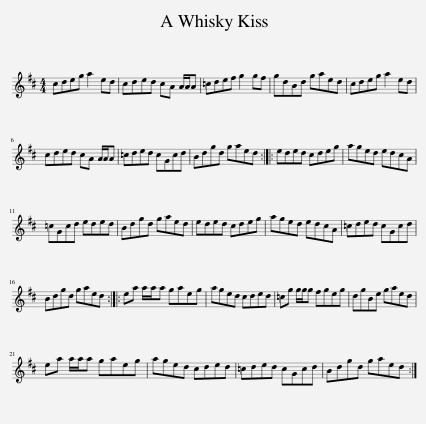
X:1
L:1/8
M:4/4
I:linebreak $
K:D
V:1 treble
V:1
 cdeg a2 ed | cded cA A/A/A | =cdef g2 gf | gdBd gaed | cdeg a2 ed |$ %5
 cded cA A/A/A | =cded cGcd | Bdgd gaed :: eded cdeg | aged edcA |$ %10
 =cGcd eded | Bdgd gaed | eded cdeg | aged edcA | =cded cGcd |$ %15
 Bdgd gaed :: ea a/a/a gaeg | aged cded | =cg g/g/g fgeg | dgBe gaed |$ %20
 ea a/a/a gaeg | aged cded | =cded cGcd | Bdgd gaed :| %24
